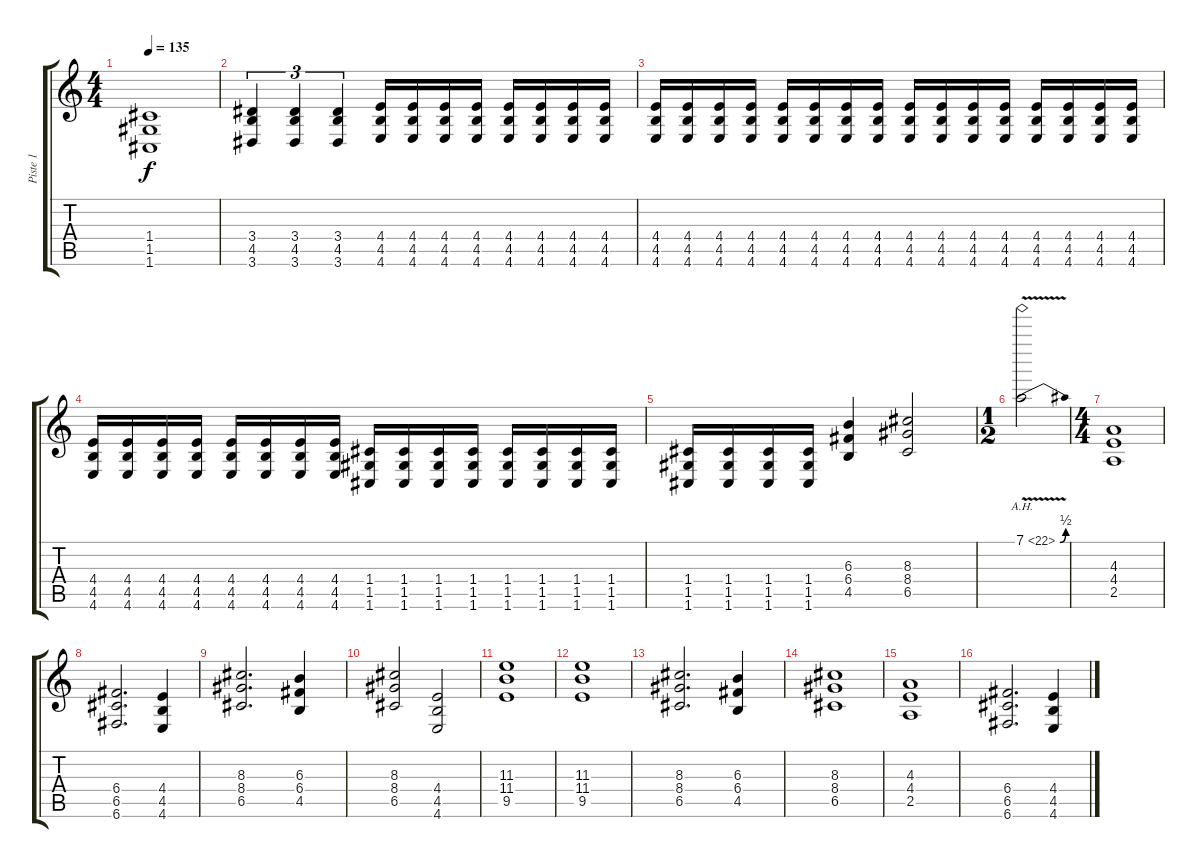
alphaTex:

\track ("Piste 1" "Piste 1") {instrument overdrivenguitar}
\staff {score tabs}
\tuning (D4 A3 F3 C3 G2 C2) {hide}
\ts (4 4)
\tempo 135
\clef g2
\ks c
(1.4{t} 1.5{t} 1.6{t}).1{dy f} |
(3.4 4.5 3.6).4{tu (3 2)} (3.4 4.5 3.6).4{tu (3 2)} (3.4 4.5 3.6).4{tu (3 2)} (4.4 4.5 4.6).16 (4.4 4.5 4.6).16 (4.4 4.5 4.6).16 (4.4 4.5 4.6).16 (4.4 4.5 4.6).16 (4.4 4.5 4.6).16 (4.4 4.5 4.6).16 (4.4 4.5 4.6).16 |
(4.4 4.5 4.6).16 (4.4 4.5 4.6).16 (4.4 4.5 4.6).16 (4.4 4.5 4.6).16 (4.4 4.5 4.6).16 (4.4 4.5 4.6).16 (4.4 4.5 4.6).16 (4.4 4.5 4.6).16 (4.4 4.5 4.6).16 (4.4 4.5 4.6).16 (4.4 4.5 4.6).16 (4.4 4.5 4.6).16 (4.4 4.5 4.6).16 (4.4 4.5 4.6).16 (4.4 4.5 4.6).16 (4.4 4.5 4.6).16 |
(4.4 4.5 4.6).16 (4.4 4.5 4.6).16 (4.4 4.5 4.6).16 (4.4 4.5 4.6).16 (4.4 4.5 4.6).16 (4.4 4.5 4.6).16 (4.4 4.5 4.6).16 (4.4 4.5 4.6).16 (1.4 1.5 1.6).16 (1.4 1.5 1.6).16 (1.4 1.5 1.6).16 (1.4 1.5 1.6).16 (1.4 1.5 1.6).16 (1.4 1.5 1.6).16 (1.4 1.5 1.6).16 (1.4 1.5 1.6).16 |
(1.4 1.5 1.6).16 (1.4 1.5 1.6).16 (1.4 1.5 1.6).16 (1.4 1.5 1.6).16 (6.3 6.4 4.5).4 (8.3 8.4 6.5).2 |
\ts (1 2)
7.1{be (bend 0 0 60 2) ah 15 v}.2 |
\ts (4 4)
(4.3 4.4 2.5).1 |
(6.4 6.5 6.6).2{d} (4.4 4.5 4.6).4 |
(8.3 8.4 6.5).2{d} (6.3 6.4 4.5).4 |
(8.3 8.4 6.5).2 (4.4 4.5 4.6).2 |
(11.3 11.4 9.5).1 |
(11.3 11.4 9.5).1 |
(8.3 8.4 6.5).2{d} (6.3 6.4 4.5).4 |
(8.3 8.4 6.5).1 |
(4.3 4.4 2.5).1 |
(6.4 6.5 6.6).2{d} (4.4{sl} 4.5{sl} 4.6{sl}).4
